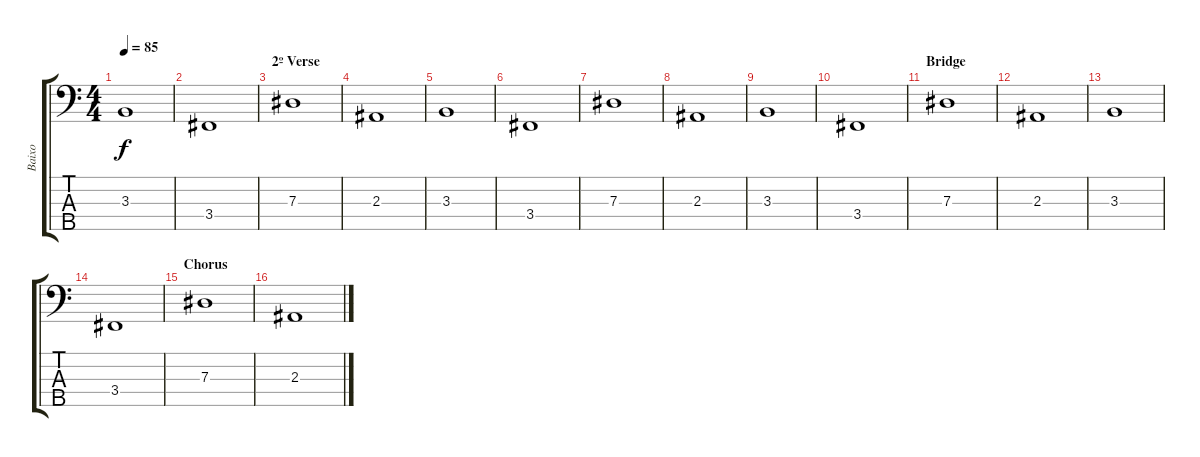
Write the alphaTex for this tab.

\track ("Baixo" "Baixo") {instrument electricbassfinger}
\staff {score tabs}
\tuning (Gb2 Db2 Ab1 Eb1 Bb0) {hide}
\ts (4 4)
\tempo 85
\clef f4
\ks c
3.3.1{dy f} |
3.4.1 |
\section ("" "2º Verse")
7.3.1 |
2.3.1 |
3.3.1 |
3.4.1 |
7.3.1 |
2.3.1 |
3.3.1 |
3.4.1 |
\section ("" "Bridge")
7.3.1 |
2.3.1 |
3.3.1 |
3.4.1 |
\section ("" "Chorus")
7.3.1 |
2.3.1
